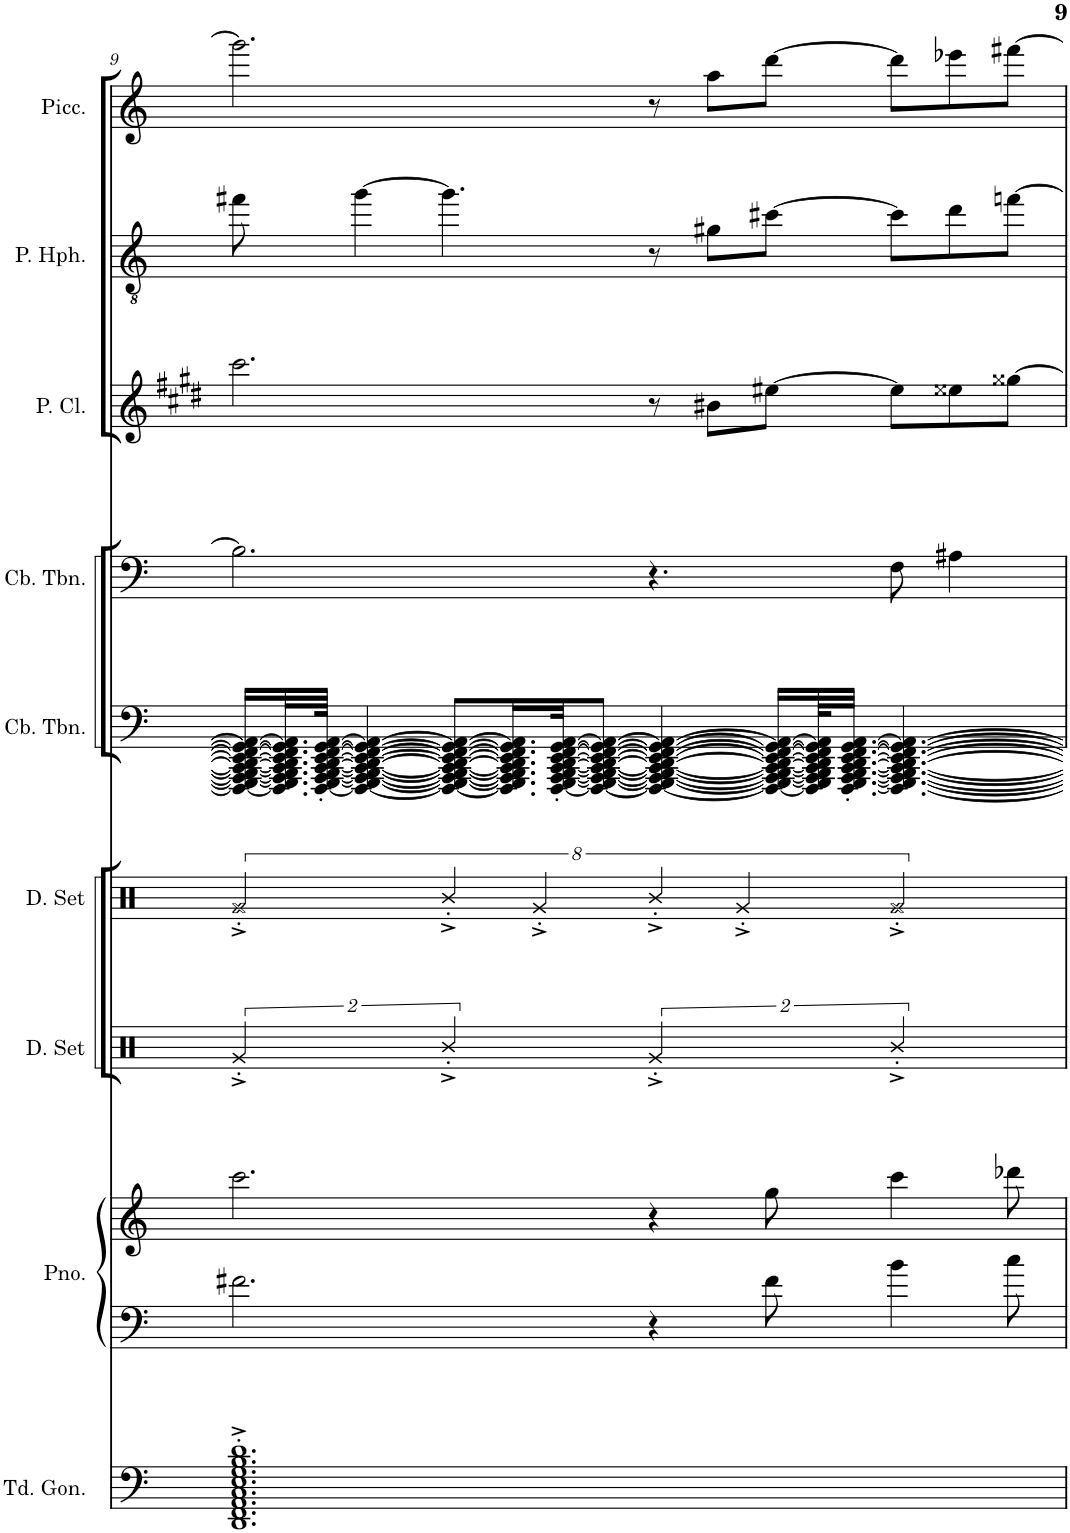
**kern	**kern	**kern	**kern	**kern	**kern	**kern	**kern	**kern	**kern
*part9	*part8	*part8	*part7	*part6	*part5	*part4	*part3	*part2	*part1
*staff10	*staff9	*staff8	*staff7	*staff6	*staff5	*staff4	*staff3	*staff2	*staff1
*I"Tuned Gongs	*I"Piano	*	*I"Drumset	*I"Drumset	*I"Contrabass Trombone	*I"Contrabass Trombone	*I"Piccolo Clarinet	*I"Piccolo Heckelphone	*I"Piccolo
*I'Td. Gon.	*I'Pno.	*	*I'D. Set	*I'D. Set	*I'Cb. Tbn.	*I'Cb. Tbn.	*I'P. Cl.	*I'P. Hph.	*I'Picc.
!!LO:PB:g=z
*clefF4	*clefF4	*clefG2	*clefX	*clefX	*clefF4	*clefF4	*clefG2	*clefGv2	*clefG2
*	*	*	*	*	*	*	*Trd-5c-8	*	*Trd-7c-12
*k[]	*k[]	*k[]	*k[]	*k[]	*k[]	*k[]	*k[f#c#g#d#]	*k[]	*k[]
*M12/8	*M12/8	*M12/8	*M12/8	*M12/8	*M12/8	*M12/8	*M12/8	*M12/8	*M12/8
=9	=9	=9	=9	=9	=9	=9	=9	=9	=9
1.DD'^ 1.FF'^ 1.AA'^ 1.C'^ 1.E'^ 1.G'^ 1.B'^ 1.d'^	2.f#X\	2.ccc\	8%3Rg'^/	8%3Rg'^/	16FFF/_ 16GGG/_ 16AAA/_ 16BBB/_ 16CC/_ 16DD/_ 16EE/_ 16FF/_ 16GG/_ 16AA/_LL	2.B\]	2.ccc#\	8ff#X\	2.ggg\]
.	.	.	.	.	32.FFF/] 32.GGG/] 32.AAA/] 32.BBB/] 32.CC/] 32.DD/] 32.EE/] 32.FF/] 32.GG/] 32.AA/]L	.	.	.	.
.	.	.	.	.	[64FFF/' [64GGG/' [64AAA/' [64BBB/' [64CC/' [64DD/' [64EE/' [64FF/' [64GG/' [64AA/'JJJk	.	.	.	.
.	.	.	.	.	4FFF/_ 4GGG/_ 4AAA/_ 4BBB/_ 4CC/_ 4DD/_ 4EE/_ 4FF/_ 4GG/_ 4AA/_	.	.	[4gg\	.
.	.	.	8%3R'^/	16%3R'^/	8FFF/_ 8GGG/_ 8AAA/_ 8BBB/_ 8CC/_ 8DD/_ 8EE/_ 8FF/_ 8GG/_ 8AA/_L	.	.	4.gg\]	.
.	.	.	.	.	16.FFF/] 16.GGG/] 16.AAA/] 16.BBB/] 16.CC/] 16.DD/] 16.EE/] 16.FF/] 16.GG/] 16.AA/]L	.	.	.	.
.	.	.	.	16%3Rg'^/	.	.	.	.	.
.	.	.	.	.	[32FFF/' [32GGG/' [32AAA/' [32BBB/' [32CC/' [32DD/' [32EE/' [32FF/' [32GG/' [32AA/'JK	.	.	.	.
.	.	.	.	.	8FFF/_ 8GGG/_ 8AAA/_ 8BBB/_ 8CC/_ 8DD/_ 8EE/_ 8FF/_ 8GG/_ 8AA/_J	.	.	.	.
.	4r	4r	8%3Rg'^/	16%3R'^/	4FFF/_ 4GGG/_ 4AAA/_ 4BBB/_ 4CC/_ 4DD/_ 4EE/_ 4FF/_ 4GG/_ 4AA/_	4.r	8r	8r	8r
.	.	.	.	.	.	.	8b#X\L	8g#X\L	8aa\L
.	.	.	.	16%3Rg'^/	.	.	.	.	.
.	8f#\	8gg\	.	.	16FFF/_ 16GGG/_ 16AAA/_ 16BBB/_ 16CC/_ 16DD/_ 16EE/_ 16FF/_ 16GG/_ 16AA/_LL	.	[8ee#X\J	[8cc#X\J	[8ddd\J
.	.	.	.	.	64FFF/] 64GGG/] 64AAA/] 64BBB/] 64CC/] 64DD/] 64EE/] 64FF/] 64GG/] 64AA/]KL	.	.	.	.
.	.	.	.	.	[32.FFF/' [32.GGG/' [32.AAA/' [32.BBB/' [32.CC/' [32.DD/' [32.EE/' [32.FF/' [32.GG/' [32.AA/'JJJ	.	.	.	.
.	4b\	4ccc\	8%3R'^/	8%3Rg'^/	4.FFF/_ 4.GGG/_ 4.AAA/_ 4.BBB/_ 4.CC/_ 4.DD/_ 4.EE/_ 4.FF/_ 4.GG/_ 4.AA/_	8F\	8ee#\L]	8cc#\L]	8ddd\L]
.	.	.	.	.	.	4A#X\	8ee##X\	8dd\	8eee-X\
.	8cc\	8ddd-X\	.	.	.	.	[8gg##X\J	[8ffn\J	[8fff#X\J
=	=	=	=	=	=	=	=	=	=
*-	*-	*-	*-	*-	*-	*-	*-	*-	*-
